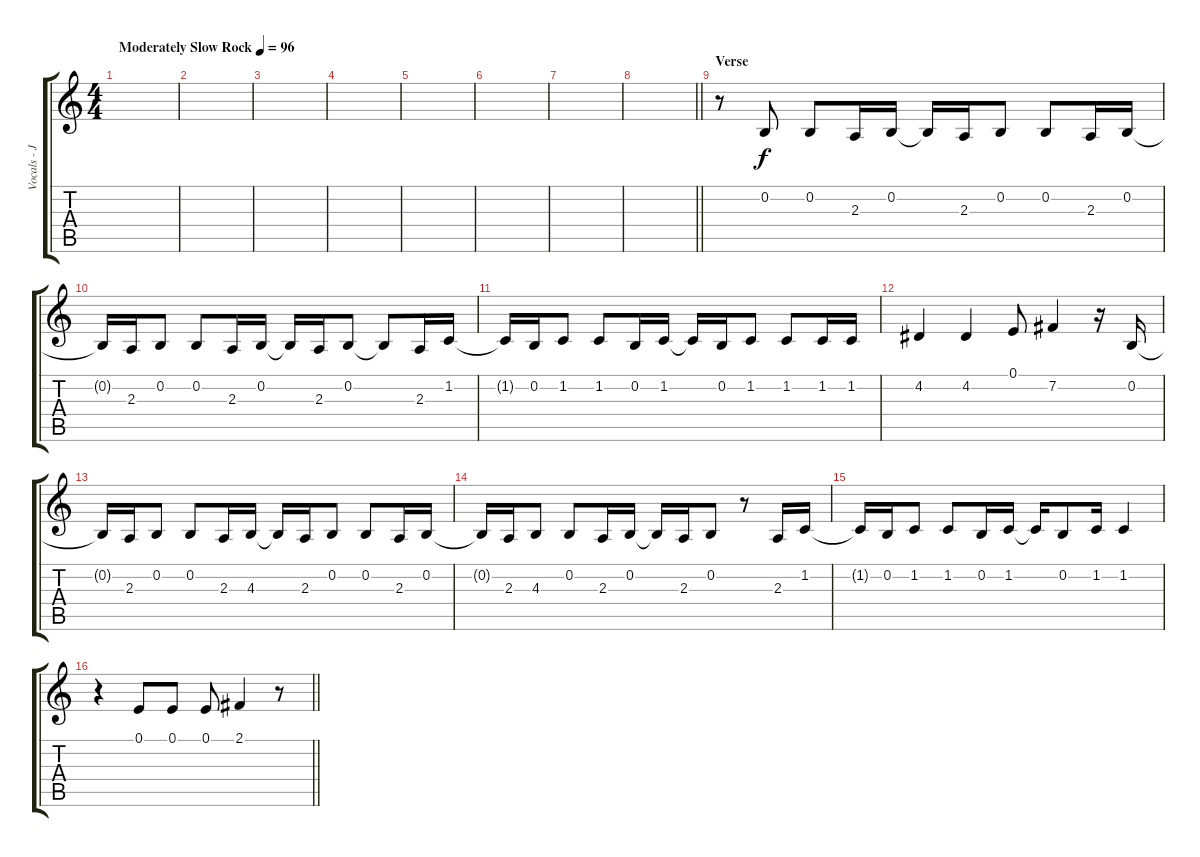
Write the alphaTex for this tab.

\track ("Vocals - Jem" "Vocals - J") {instrument altosax}
\staff {score tabs}
\tuning (E4 B3 G3 D3 A2 E2) {hide}
\ts (4 4)
\tempo (96 "Moderately Slow Rock")
\clef g2
\ks c
|
|
|
|
|
|
|
\barLineRight lightlight
|
\section ("" "Verse")
r.8 0.2.8 0.2.8 2.3.16 0.2.16 0.2{t}.16 2.3.16 0.2.8 0.2.8 2.3.16 0.2.16 |
0.2{t}.16 2.3.16 0.2.8 0.2.8 2.3.16 0.2.16 0.2{t}.16 2.3.16 0.2.8 0.2{t}.8 2.3.16 1.2.16 |
1.2{t}.16 0.2.16 1.2.8 1.2.8 0.2.16 1.2.16 1.2{t}.16 0.2.16 1.2.8 1.2.8 1.2.16 1.2.16 |
4.2.4 4.2.4 0.1.8 7.2.4 r.16 0.2.16 |
0.2{t}.16 2.3.16 0.2.8 0.2.8 2.3.16 4.3.16 4.3{t}.16 2.3.16 0.2.8 0.2.8 2.3.16 0.2.16 |
0.2{t}.16 2.3.16 4.3.8 0.2.8 2.3.16 0.2.16 0.2{t}.16 2.3.16 0.2.8 r.8 2.3.16 1.2.16 |
1.2{t}.16 0.2.16 1.2.8 1.2.8 0.2.16 1.2.16 1.2{t}.16 0.2.8 1.2.16 1.2.4 |
\barLineRight lightlight
r.4 0.1.8 0.1.8 0.1.8 2.1.4 r.8
